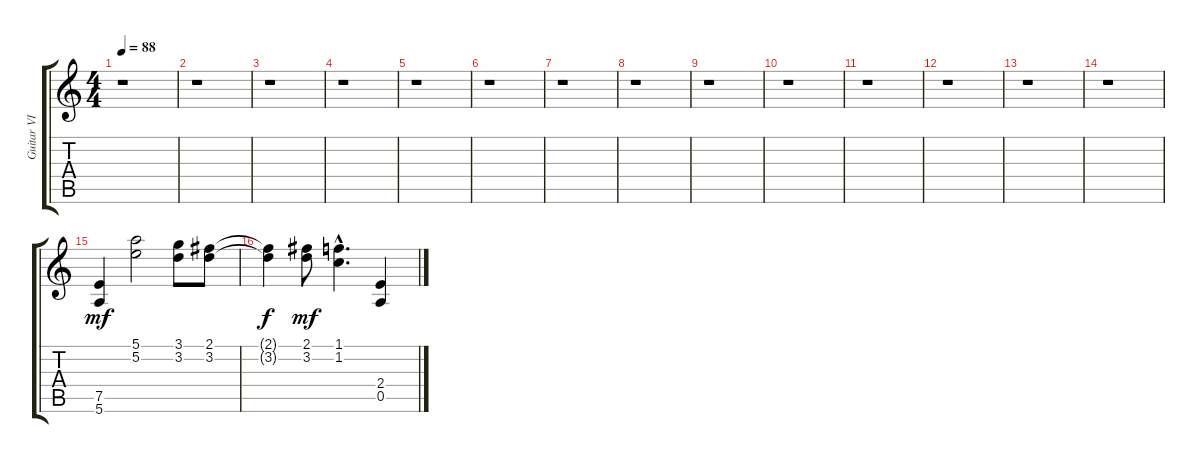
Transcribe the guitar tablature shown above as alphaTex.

\track ("Guitar VI" "Guitar VI") {instrument distortionguitar}
\staff {score tabs}
\tuning (E4 B3 G3 D3 A2 E2) {hide}
\ts (4 4)
\tempo 88
\clef g2
\ks c
r.1{dy mf} |
r.1 |
r.1 |
r.1 |
r.1 |
r.1 |
r.1 |
r.1 |
r.1 |
r.1 |
r.1 |
r.1 |
r.1 |
r.1 |
(7.5 5.6).4 (5.1 5.2).2 (3.1 3.2).8 (2.1 3.2).8 |
(2.1{t} 3.2{t}).4{dy f} (2.1 3.2).8{dy mf} (1.1{hac} 1.2{hac}).4{d} (2.4 0.5).4
